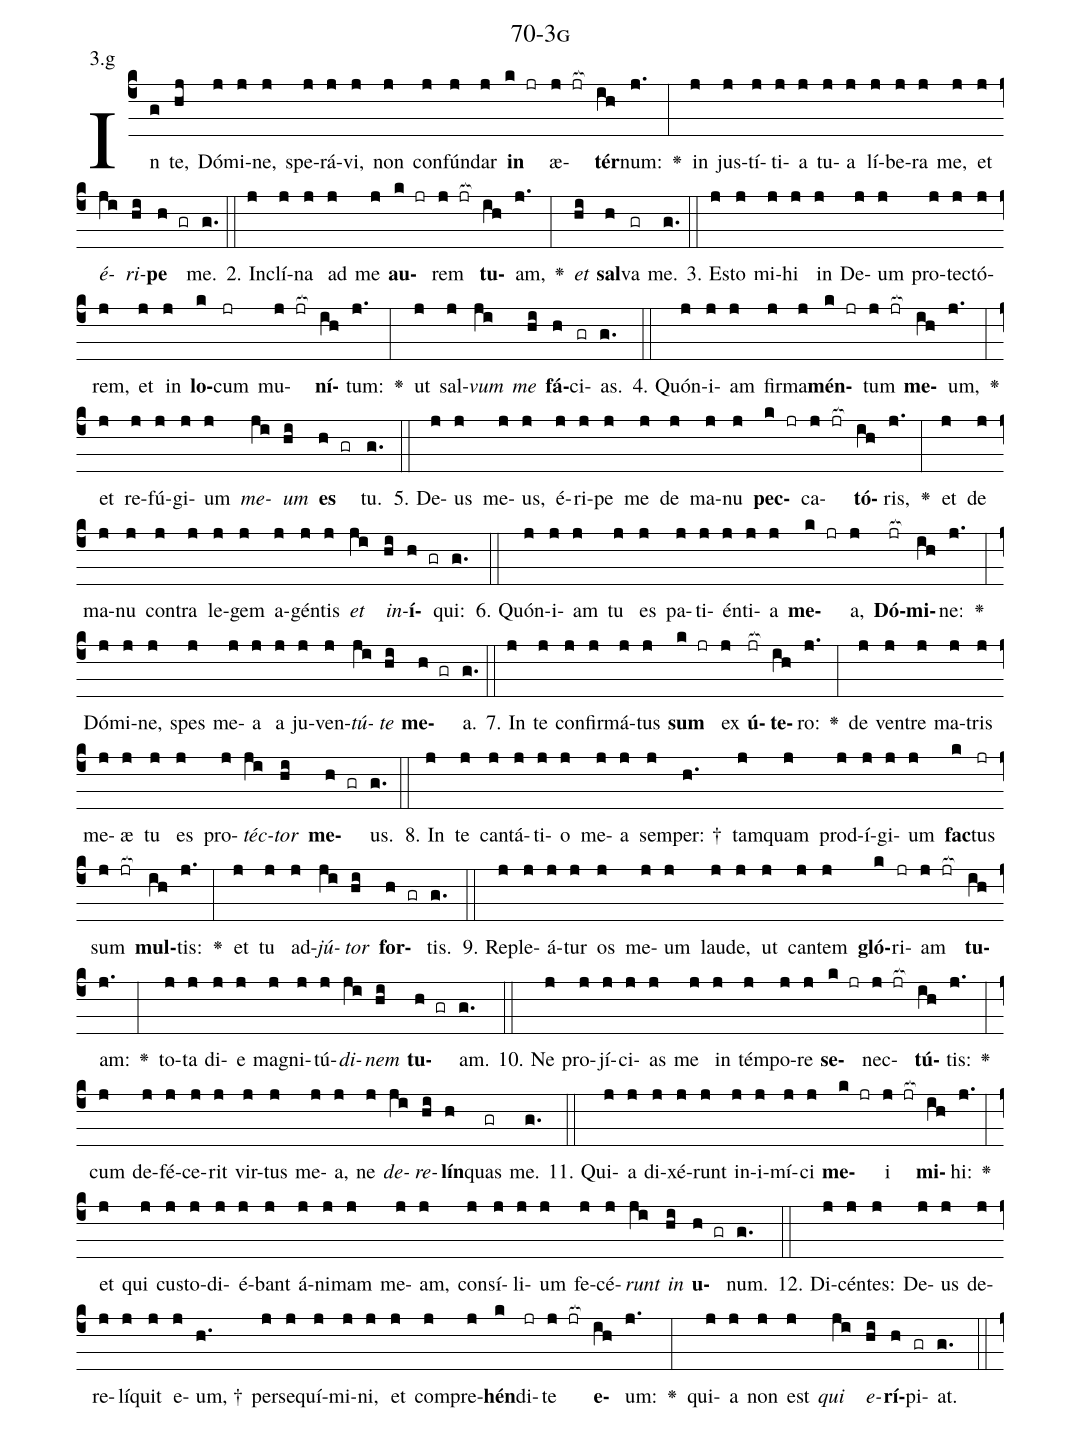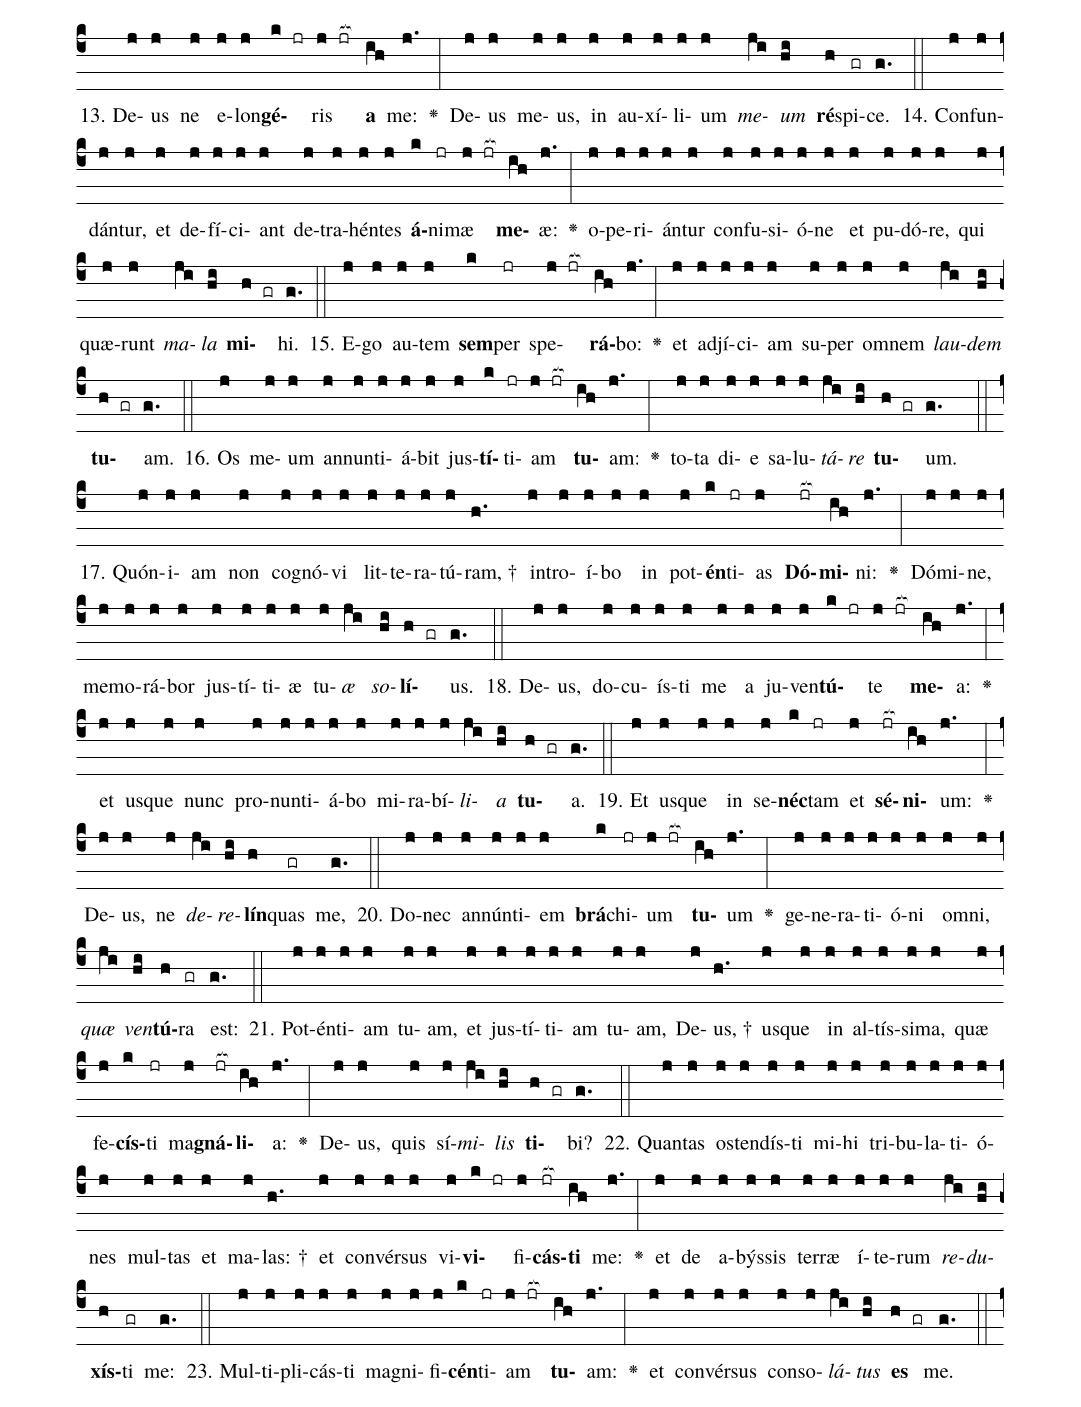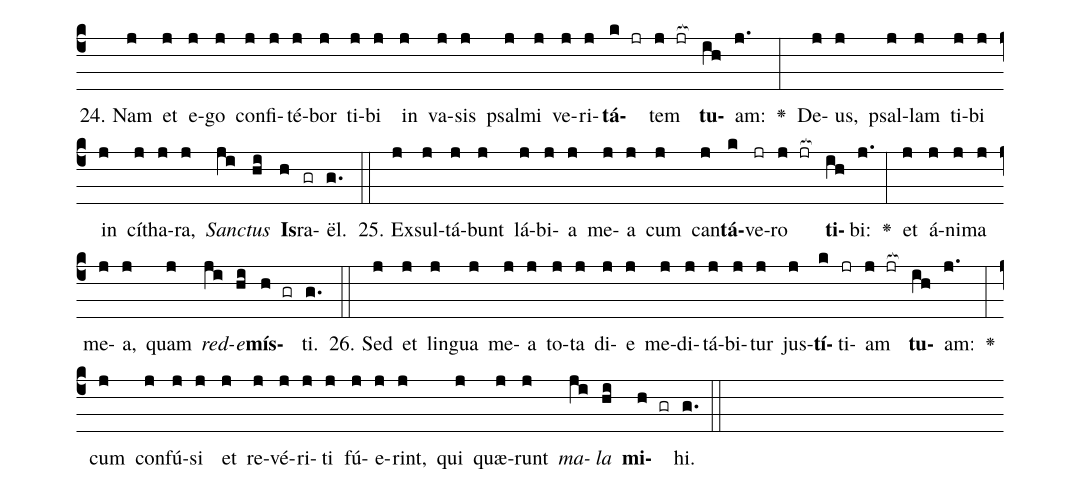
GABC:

name: 70-3g;
annotation: 3.g;
%%
(c4)In(g) te,(hj) Dó(j)mi(j)ne,(j) spe(j)rá(j)vi,(j) non(j) con(j)fún(j)dar(j) <b>in</b>(k jr) æ(j jr[ocb:1{])<b>tér</b>(ih[ocb:0}])num:(j.) <v>\greheightstar</v>(:) in(j) jus(j)tí(j)ti(j)a(j) tu(j)a(j) lí(j)be(j)ra(j) me,(j) et(j) <i>é</i>(ji)<i>ri</i>(hi)<b>pe</b>(h gr) me.(g.) (::)
2. In(j)clí(j)na(j) ad(j) me(j) <b>au</b>(k jr)rem(j jr[ocb:1{]) <b>tu</b>(ih[ocb:0}])am,(j.) <v>\greheightstar</v>(:) <i>et</i>(hi) <b>sal</b>(h)va(gr) me.(g.) (::)
3. Es(j)to(j) mi(j)hi(j) in(j) De(j)um(j) pro(j)tec(j)tó(j)rem,(j) et(j) in(j) <b>lo</b>(k)cum(jr) mu(j jr[ocb:1{])<b>ní</b>(ih[ocb:0}])tum:(j.) <v>\greheightstar</v>(:) ut(j) sal(j)<i>vum</i>(ji) <i>me</i>(hi) <b>fá</b>(h)ci(gr)as.(g.) (::)
4. Quón(j)i(j)am(j) fir(j)ma(j)<b>mén</b>(k jr)tum(j jr[ocb:1{]) <b>me</b>(ih[ocb:0}])um,(j.) <v>\greheightstar</v>(:) et(j) re(j)fú(j)gi(j)um(j) <i>me</i>(ji)<i>um</i>(hi) <b>es</b>(h gr) tu.(g.) (::)
5. De(j)us(j) me(j)us,(j) é(j)ri(j)pe(j) me(j) de(j) ma(j)nu(j) <b>pec</b>(k jr)ca(j jr[ocb:1{])<b>tó</b>(ih[ocb:0}])ris,(j.) <v>\greheightstar</v>(:) et(j) de(j) ma(j)nu(j) con(j)tra(j) le(j)gem(j) a(j)gén(j)tis(j) <i>et</i>(ji) <i>in</i>(hi)<b>í</b>(h gr)qui:(g.) (::)
6. Quón(j)i(j)am(j) tu(j) es(j) pa(j)ti(j)én(j)ti(j)a(j) <b>me</b>(k jr)a,(j) <b>Dó</b>(jr[ocb:1{])<b>mi</b>(ih[ocb:0}])ne:(j.) <v>\greheightstar</v>(:) Dó(j)mi(j)ne,(j) spes(j) me(j)a(j) a(j) ju(j)ven(j)<i>tú</i>(ji)<i>te</i>(hi) <b>me</b>(h gr)a.(g.) (::)
7. In(j) te(j) con(j)fir(j)má(j)tus(j) <b>sum</b>(k jr) ex(j) <b>ú</b>(jr[ocb:1{])<b>te</b>(ih[ocb:0}])ro:(j.) <v>\greheightstar</v>(:) de(j) ven(j)tre(j) ma(j)tris(j) me(j)æ(j) tu(j) es(j) pro(j)<i>téc</i>(ji)<i>tor</i>(hi) <b>me</b>(h gr)us.(g.) (::)
8. In(j) te(j) can(j)tá(j)ti(j)o(j) me(j)a(j) sem(j)per: †(h.) tam(j)quam(j) prod(j)í(j)gi(j)um(j) <b>fac</b>(k)tus(jr) sum(j jr[ocb:1{]) <b>mul</b>(ih[ocb:0}])tis:(j.) <v>\greheightstar</v>(:) et(j) tu(j) ad(j)<i>jú</i>(ji)<i>tor</i>(hi) <b>for</b>(h gr)tis.(g.) (::)
9. Re(j)ple(j)á(j)tur(j) os(j) me(j)um(j) lau(j)de,(j) ut(j) can(j)tem(j) <b>gló</b>(k)ri(jr)am(j jr[ocb:1{]) <b>tu</b>(ih[ocb:0}])am:(j.) <v>\greheightstar</v>(:) to(j)ta(j) di(j)e(j) ma(j)gni(j)tú(j)<i>di</i>(ji)<i>nem</i>(hi) <b>tu</b>(h gr)am.(g.) (::)
10. Ne(j) pro(j)jí(j)ci(j)as(j) me(j) in(j) tém(j)po(j)re(j) <b>se</b>(k jr)nec(j jr[ocb:1{])<b>tú</b>(ih[ocb:0}])tis:(j.) <v>\greheightstar</v>(:) cum(j) de(j)fé(j)ce(j)rit(j) vir(j)tus(j) me(j)a,(j) ne(j) <i>de</i>(ji)<i>re</i>(hi)<b>lín</b>(h)quas(gr) me.(g.) (::)
11. Qui(j)a(j) di(j)xé(j)runt(j) in(j)i(j)mí(j)ci(j) <b>me</b>(k jr)i(j jr[ocb:1{]) <b>mi</b>(ih[ocb:0}])hi:(j.) <v>\greheightstar</v>(:) et(j) qui(j) cus(j)to(j)di(j)é(j)bant(j) á(j)ni(j)mam(j) me(j)am,(j) con(j)sí(j)li(j)um(j) fe(j)cé(j)<i>runt</i>(ji) <i>in</i>(hi) <b>u</b>(h gr)num.(g.) (::)
12. Di(j)cén(j)tes:(j) De(j)us(j) de(j)re(j)lí(j)quit(j) e(j)um, †(h.) per(j)se(j)quí(j)mi(j)ni,(j) et(j) com(j)pre(j)<b>hén</b>(k)di(jr)te(j jr[ocb:1{]) <b>e</b>(ih[ocb:0}])um:(j.) <v>\greheightstar</v>(:) qui(j)a(j) non(j) est(j) <i>qui</i>(ji) <i>e</i>(hi)<b>rí</b>(h)pi(gr)at.(g.) (::)
13. De(j)us(j) ne(j) e(j)lon(j)<b>gé</b>(k jr)ris(j jr[ocb:1{]) <b>a</b>(ih[ocb:0}]) me:(j.) <v>\greheightstar</v>(:) De(j)us(j) me(j)us,(j) in(j) au(j)xí(j)li(j)um(j) <i>me</i>(ji)<i>um</i>(hi) <b>ré</b>(h)spi(gr)ce.(g.) (::)
14. Con(j)fun(j)dán(j)tur,(j) et(j) de(j)fí(j)ci(j)ant(j) de(j)tra(j)hén(j)tes(j) <b>á</b>(k)ni(jr)mæ(j jr[ocb:1{]) <b>me</b>(ih[ocb:0}])æ:(j.) <v>\greheightstar</v>(:) o(j)pe(j)ri(j)án(j)tur(j) con(j)fu(j)si(j)ó(j)ne(j) et(j) pu(j)dó(j)re,(j) qui(j) quæ(j)runt(j) <i>ma</i>(ji)<i>la</i>(hi) <b>mi</b>(h gr)hi.(g.) (::)
15. E(j)go(j) au(j)tem(j) <b>sem</b>(k)per(jr) spe(j jr[ocb:1{])<b>rá</b>(ih[ocb:0}])bo:(j.) <v>\greheightstar</v>(:) et(j) ad(j)jí(j)ci(j)am(j) su(j)per(j) om(j)nem(j) <i>lau</i>(ji)<i>dem</i>(hi) <b>tu</b>(h gr)am.(g.) (::)
16. Os(j) me(j)um(j) an(j)nun(j)ti(j)á(j)bit(j) jus(j)<b>tí</b>(k)ti(jr)am(j jr[ocb:1{]) <b>tu</b>(ih[ocb:0}])am:(j.) <v>\greheightstar</v>(:) to(j)ta(j) di(j)e(j) sa(j)lu(j)<i>tá</i>(ji)<i>re</i>(hi) <b>tu</b>(h gr)um.(g.) (::)
17. Quón(j)i(j)am(j) non(j) co(j)gnó(j)vi(j) lit(j)te(j)ra(j)tú(j)ram, †(h.) in(j)tro(j)í(j)bo(j) in(j) pot(j)<b>én</b>(k)ti(jr)as(j) <b>Dó</b>(jr[ocb:1{])<b>mi</b>(ih[ocb:0}])ni:(j.) <v>\greheightstar</v>(:) Dó(j)mi(j)ne,(j) me(j)mo(j)rá(j)bor(j) jus(j)tí(j)ti(j)æ(j) tu(j)<i>æ</i>(ji) <i>so</i>(hi)<b>lí</b>(h gr)us.(g.) (::)
18. De(j)us,(j) do(j)cu(j)ís(j)ti(j) me(j) a(j) ju(j)ven(j)<b>tú</b>(k jr)te(j jr[ocb:1{]) <b>me</b>(ih[ocb:0}])a:(j.) <v>\greheightstar</v>(:) et(j) us(j)que(j) nunc(j) pro(j)nun(j)ti(j)á(j)bo(j) mi(j)ra(j)bí(j)<i>li</i>(ji)<i>a</i>(hi) <b>tu</b>(h gr)a.(g.) (::)
19. Et(j) us(j)que(j) in(j) se(j)<b>néc</b>(k)tam(jr) et(j) <b>sé</b>(jr[ocb:1{])<b>ni</b>(ih[ocb:0}])um:(j.) <v>\greheightstar</v>(:) De(j)us,(j) ne(j) <i>de</i>(ji)<i>re</i>(hi)<b>lín</b>(h)quas(gr) me,(g.) (::)
20. Do(j)nec(j) an(j)nún(j)ti(j)em(j) <b>brá</b>(k)chi(jr)um(j jr[ocb:1{]) <b>tu</b>(ih[ocb:0}])um(j.) <v>\greheightstar</v>(:) ge(j)ne(j)ra(j)ti(j)ó(j)ni(j) om(j)ni,(j) <i>quæ</i>(ji) <i>ven</i>(hi)<b>tú</b>(h)ra(gr) est:(g.) (::)
21. Pot(j)én(j)ti(j)am(j) tu(j)am,(j) et(j) jus(j)tí(j)ti(j)am(j) tu(j)am,(j) De(j)us, †(h.) us(j)que(j) in(j) al(j)tís(j)si(j)ma,(j) quæ(j) fe(j)<b>cís</b>(k)ti(jr) ma(j)<b>gná</b>(jr[ocb:1{])<b>li</b>(ih[ocb:0}])a:(j.) <v>\greheightstar</v>(:) De(j)us,(j) quis(j) sí(j)<i>mi</i>(ji)<i>lis</i>(hi) <b>ti</b>(h gr)bi?(g.) (::)
22. Quan(j)tas(j) os(j)ten(j)dís(j)ti(j) mi(j)hi(j) tri(j)bu(j)la(j)ti(j)ó(j)nes(j) mul(j)tas(j) et(j) ma(j)las: †(h.) et(j) con(j)vér(j)sus(j) vi(j)<b>vi</b>(k jr)fi(j)<b>cás</b>(jr[ocb:1{])<b>ti</b>(ih[ocb:0}]) me:(j.) <v>\greheightstar</v>(:) et(j) de(j) a(j)býs(j)sis(j) ter(j)ræ(j) í(j)te(j)rum(j) <i>re</i>(ji)<i>du</i>(hi)<b>xís</b>(h)ti(gr) me:(g.) (::)
23. Mul(j)ti(j)pli(j)cás(j)ti(j) ma(j)gni(j)fi(j)<b>cén</b>(k)ti(jr)am(j jr[ocb:1{]) <b>tu</b>(ih[ocb:0}])am:(j.) <v>\greheightstar</v>(:) et(j) con(j)vér(j)sus(j) con(j)so(j)<i>lá</i>(ji)<i>tus</i>(hi) <b>es</b>(h gr) me.(g.) (::)
24. Nam(j) et(j) e(j)go(j) con(j)fi(j)té(j)bor(j) ti(j)bi(j) in(j) va(j)sis(j) psal(j)mi(j) ve(j)ri(j)<b>tá</b>(k jr)tem(j jr[ocb:1{]) <b>tu</b>(ih[ocb:0}])am:(j.) <v>\greheightstar</v>(:) De(j)us,(j) psal(j)lam(j) ti(j)bi(j) in(j) cí(j)tha(j)ra,(j) <i>Sanc</i>(ji)<i>tus</i>(hi) <b>Is</b>(h)ra(gr)ël.(g.) (::)
25. Ex(j)sul(j)tá(j)bunt(j) lá(j)bi(j)a(j) me(j)a(j) cum(j) can(j)<b>tá</b>(k)ve(jr)ro(j jr[ocb:1{]) <b>ti</b>(ih[ocb:0}])bi:(j.) <v>\greheightstar</v>(:) et(j) á(j)ni(j)ma(j) me(j)a,(j) quam(j) <i>red</i>(ji)<i>e</i>(hi)<b>mís</b>(h gr)ti.(g.) (::)
26. Sed(j) et(j) lin(j)gua(j) me(j)a(j) to(j)ta(j) di(j)e(j) me(j)di(j)tá(j)bi(j)tur(j) jus(j)<b>tí</b>(k)ti(jr)am(j jr[ocb:1{]) <b>tu</b>(ih[ocb:0}])am:(j.) <v>\greheightstar</v>(:) cum(j) con(j)fú(j)si(j) et(j) re(j)vé(j)ri(j)ti(j) fú(j)e(j)rint,(j) qui(j) quæ(j)runt(j) <i>ma</i>(ji)<i>la</i>(hi) <b>mi</b>(h gr)hi.(g.) (::)
